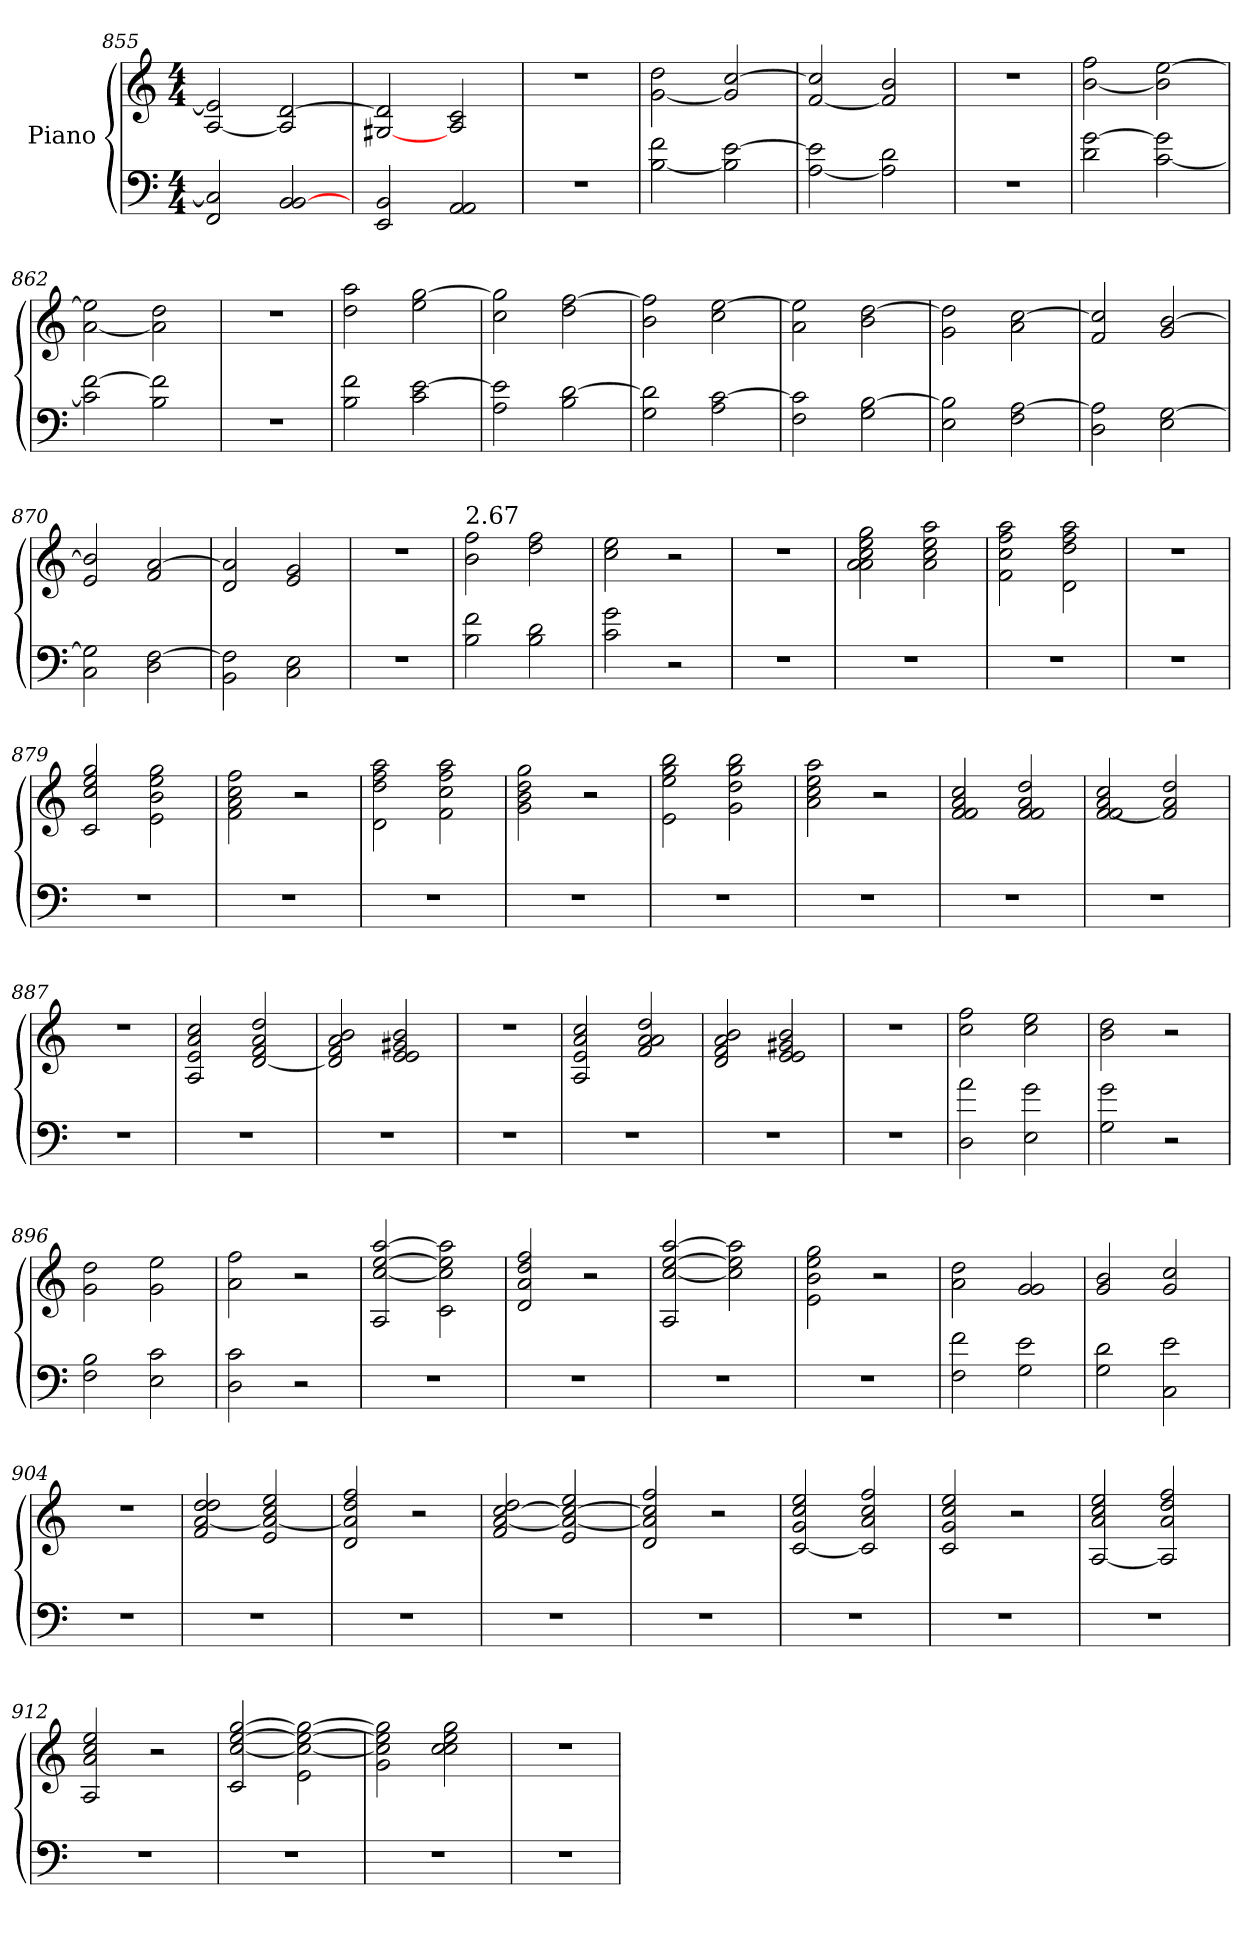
**kern	**kern
*part1	*part1
*staff2	*staff1
*I"Piano	*
*clefF4	*clefG2
*k[]	*k[]
*C:	*C:
*M4/4	*M4/4
=855	=855
2FF/ 2C/]	[2A/ 2e/]
2BB/ [2BB/	2A/] [2d/
=856	=856
2EE/ 2BB/	[2G#X/ 2d/]
2AA/ 2AA/	2A/ 2c/
=857	=857
1r	1r
!!LO:LB:g=z
=858	=858
[2B\ 2f\	[2g\ 2dd\
2B\] [2e\	2g/] [2cc/
=859	=859
[2A\ 2e\]	[2f/ 2cc/]
2A\] 2d\	2f/] 2b/
=860	=860
1r	1r
=861	=861
2d\ [2g\	[2b\ 2ff\
[2c\ 2g\]	2b\] [2ee\
=862	=862
2c\] [2f\	[2a\ 2ee\]
2B\ 2f\]	2a\] 2dd\
=863	=863
1r	1r
=864	=864
2B\ 2f\	2dd\ 2aa\
2c\ [2e\	2ee\ [2gg\
!!LO:PB:g=z
=865	=865
2A\ 2e\]	2cc\ 2gg\]
2B\ [2d\	2dd\ [2ff\
=866	=866
2G\ 2d\]	2b\ 2ff\]
2A\ [2c\	2cc\ [2ee\
=867	=867
2F\ 2c\]	2a\ 2ee\]
2G\ [2B\	2b\ [2dd\
=868	=868
2E\ 2B\]	2g\ 2dd\]
2F\ [2A\	2a\ [2cc\
=869	=869
2D\ 2A\]	2f/ 2cc/]
2E\ [2G\	2g/ [2b/
=870	=870
2C\ 2G\]	2e/ 2b/]
2D\ [2F\	2f/ [2a/
=871	=871
2BB\ 2F\]	2d/ 2a/]
2C\ 2E\	2e/ 2g/
!!LO:LB:g=z
=872	=872
1r	1r
=873	=873
!	!LO:TX:a:t=2.67
2B\ 2f\	2b\ 2ff\
2B\ 2d\	2dd\ 2ff\
=874	=874
2c\ 2g\	2cc\ 2ee\
2r	2r
=875	=875
1r	1r
=876	=876
1r	2a\ 2a\ 2cc\ 2ee\ 2gg\
.	2a\ 2cc\ 2ee\ 2aa\
=877	=877
1r	2f\ 2cc\ 2ff\ 2aa\
.	2d\ 2dd\ 2ff\ 2aa\
=878	=878
1r	1r
!!LO:LB:g=z
=879	=879
1r	2c/ 2cc/ 2ee/ 2gg/
.	2e\ 2b\ 2ee\ 2gg\
=880	=880
1r	2f\ 2a\ 2cc\ 2ff\
.	2r
=881	=881
1r	2d\ 2dd\ 2ff\ 2aa\
.	2f\ 2cc\ 2ff\ 2aa\
=882	=882
1r	2g\ 2b\ 2dd\ 2gg\
.	2r
=883	=883
1r	2e\ 2ee\ 2gg\ 2bb\
.	2g\ 2dd\ 2gg\ 2bb\
=884	=884
1r	2a\ 2cc\ 2ee\ 2aa\
.	2r
=885	=885
1r	2f/ 2f/ 2a/ 2cc/
.	2f/ 2f/ 2a/ 2dd/
!!LO:LB:g=z
=886	=886
1r	[2f/ 2f/ 2a/ 2cc/
.	2f/] 2a/ 2dd/
=887	=887
1r	1r
=888	=888
1r	2A/ 2e/ 2a/ 2cc/
.	[2d/ 2f/ 2a/ 2dd/
=889	=889
1r	2d/] 2f/ 2a/ 2b/
.	2e/ 2e/ 2g#X/ 2b/
=890	=890
1r	1r
=891	=891
1r	2A/ 2e/ 2a/ 2cc/
.	2f/ 2a/ 2a/ 2dd/
=892	=892
1r	2d/ 2f/ 2a/ 2b/
.	2e/ 2e/ 2g#X/ 2b/
!!LO:LB:g=z
=893	=893
1r	1r
=894	=894
2D\ 2a\	2cc\ 2ff\
2E\ 2g\	2cc\ 2ee\
=895	=895
2G\ 2g\	2b\ 2dd\
2r	2r
=896	=896
2F\ 2B\	2g\ 2dd\
2E\ 2c\	2g\ 2ee\
=897	=897
2D\ 2c\	2a\ 2ff\
2r	2r
=898	=898
1r	2A/ [2cc/ [2ee/ [2aa/
.	2c\ 2cc\] 2ee\] 2aa\]
=899	=899
1r	2d/ 2a/ 2dd/ 2ff/
.	2r
!!LO:PB:g=z
=900	=900
1r	2A/ [2cc/ [2ee/ [2aa/
.	2cc\] 2ee\] 2aa\]
=901	=901
1r	2e\ 2b\ 2ee\ 2gg\
.	2r
=902	=902
2F\ 2f\	2a\ 2dd\
2G\ 2e\	2g/ 2g/
=903	=903
2G\ 2d\	2g/ 2b/
2C\ 2e\	2g/ 2cc/
=904	=904
1r	1r
=905	=905
1r	2f/ [2a/ 2dd/ 2dd/
.	2e/ 2a/_ 2cc/ 2ee/
=906	=906
1r	2d/ 2a/] 2dd/ 2ff/
.	2r
!!LO:LB:g=z
=907	=907
1r	2f/ [2a/ [2cc/ 2dd/
.	2e/ 2a/_ 2cc/_ 2ee/
=908	=908
1r	2d/ 2a/] 2cc/] 2ff/
.	2r
=909	=909
1r	[2c/ 2g/ 2cc/ 2ee/
.	2c/] 2a/ 2cc/ 2ff/
=910	=910
1r	2c/ 2g/ 2cc/ 2ee/
.	2r
=911	=911
1r	[2A/ 2a/ 2cc/ 2ee/
.	2A/] 2a/ 2dd/ 2ff/
=912	=912
1r	2A/ 2a/ 2cc/ 2ee/
.	2r
=913	=913
1r	2c/ [2cc/ [2ee/ [2gg/
.	2e\ 2cc\_ 2ee\_ 2gg\_
!!LO:LB:g=z
=914	=914
1r	2g\ 2cc\] 2ee\] 2gg\]
.	2cc\ 2cc\ 2ee\ 2gg\
=915	=915
1r	1r
=	=
*-	*-
